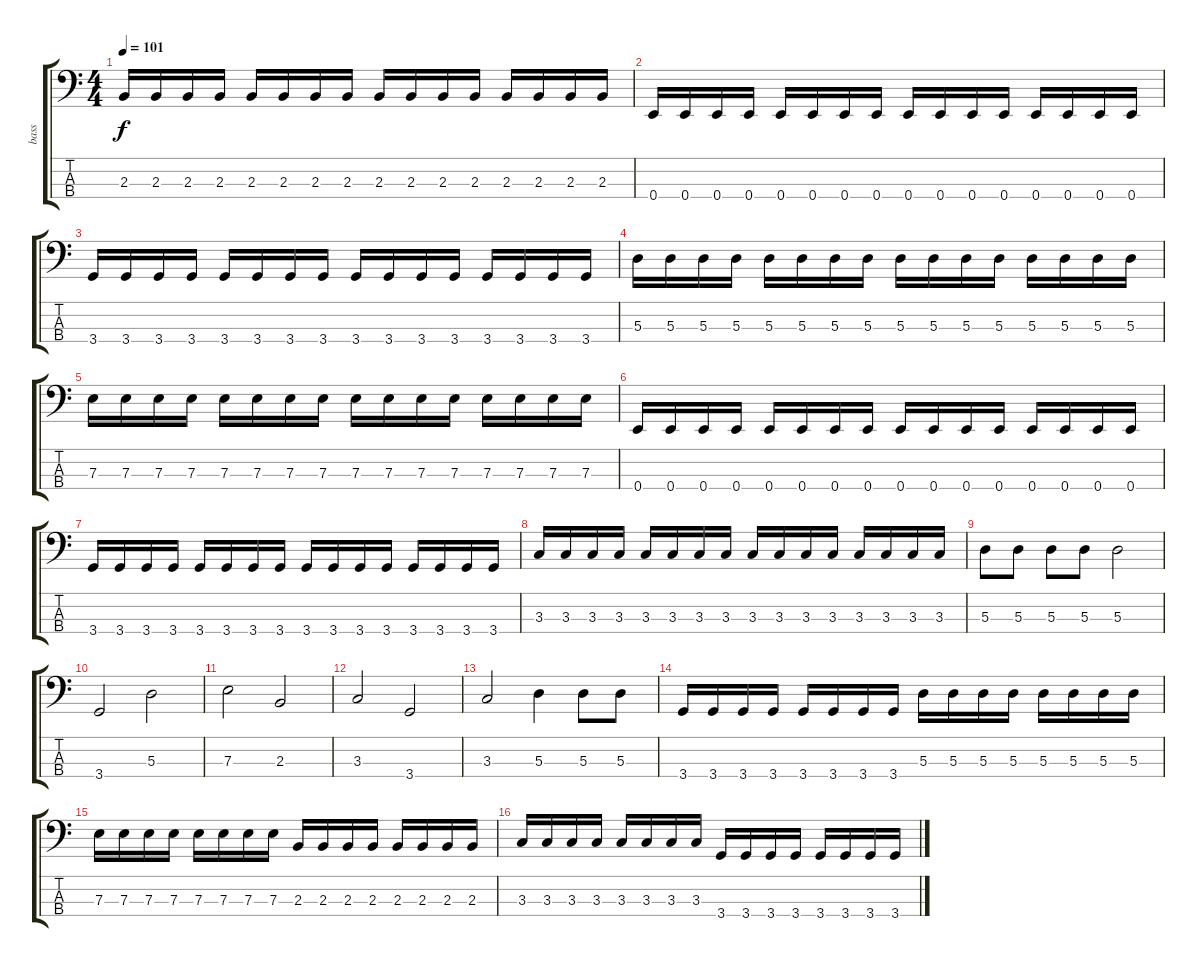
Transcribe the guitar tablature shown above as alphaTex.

\track ("bass" "bass") {instrument electricbasspick}
\staff {score tabs}
\tuning (G2 D2 A1 E1) {hide}
\ts (4 4)
\tempo 101
\clef f4
\ks c
2.3.16{dy f} 2.3.16 2.3.16 2.3.16 2.3.16 2.3.16 2.3.16 2.3.16 2.3.16 2.3.16 2.3.16 2.3.16 2.3.16 2.3.16 2.3.16 2.3.16 |
0.4.16 0.4.16 0.4.16 0.4.16 0.4.16 0.4.16 0.4.16 0.4.16 0.4.16 0.4.16 0.4.16 0.4.16 0.4.16 0.4.16 0.4.16 0.4.16 |
3.4.16 3.4.16 3.4.16 3.4.16 3.4.16 3.4.16 3.4.16 3.4.16 3.4.16 3.4.16 3.4.16 3.4.16 3.4.16 3.4.16 3.4.16 3.4.16 |
5.3.16 5.3.16 5.3.16 5.3.16 5.3.16 5.3.16 5.3.16 5.3.16 5.3.16 5.3.16 5.3.16 5.3.16 5.3.16 5.3.16 5.3.16 5.3.16 |
7.3.16 7.3.16 7.3.16 7.3.16 7.3.16 7.3.16 7.3.16 7.3.16 7.3.16 7.3.16 7.3.16 7.3.16 7.3.16 7.3.16 7.3.16 7.3.16 |
0.4.16 0.4.16 0.4.16 0.4.16 0.4.16 0.4.16 0.4.16 0.4.16 0.4.16 0.4.16 0.4.16 0.4.16 0.4.16 0.4.16 0.4.16 0.4.16 |
3.4.16 3.4.16 3.4.16 3.4.16 3.4.16 3.4.16 3.4.16 3.4.16 3.4.16 3.4.16 3.4.16 3.4.16 3.4.16 3.4.16 3.4.16 3.4.16 |
3.3.16 3.3.16 3.3.16 3.3.16 3.3.16 3.3.16 3.3.16 3.3.16 3.3.16 3.3.16 3.3.16 3.3.16 3.3.16 3.3.16 3.3.16 3.3.16 |
5.3.8 5.3.8 5.3.8 5.3.8 5.3.2 |
3.4.2 5.3.2 |
7.3.2 2.3.2 |
3.3.2 3.4.2 |
3.3.2 5.3.4 5.3.8 5.3.8 |
3.4.16 3.4.16 3.4.16 3.4.16 3.4.16 3.4.16 3.4.16 3.4.16 5.3.16 5.3.16 5.3.16 5.3.16 5.3.16 5.3.16 5.3.16 5.3.16 |
7.3.16 7.3.16 7.3.16 7.3.16 7.3.16 7.3.16 7.3.16 7.3.16 2.3.16 2.3.16 2.3.16 2.3.16 2.3.16 2.3.16 2.3.16 2.3.16 |
3.3.16 3.3.16 3.3.16 3.3.16 3.3.16 3.3.16 3.3.16 3.3.16 3.4.16 3.4.16 3.4.16 3.4.16 3.4.16 3.4.16 3.4.16 3.4.16
